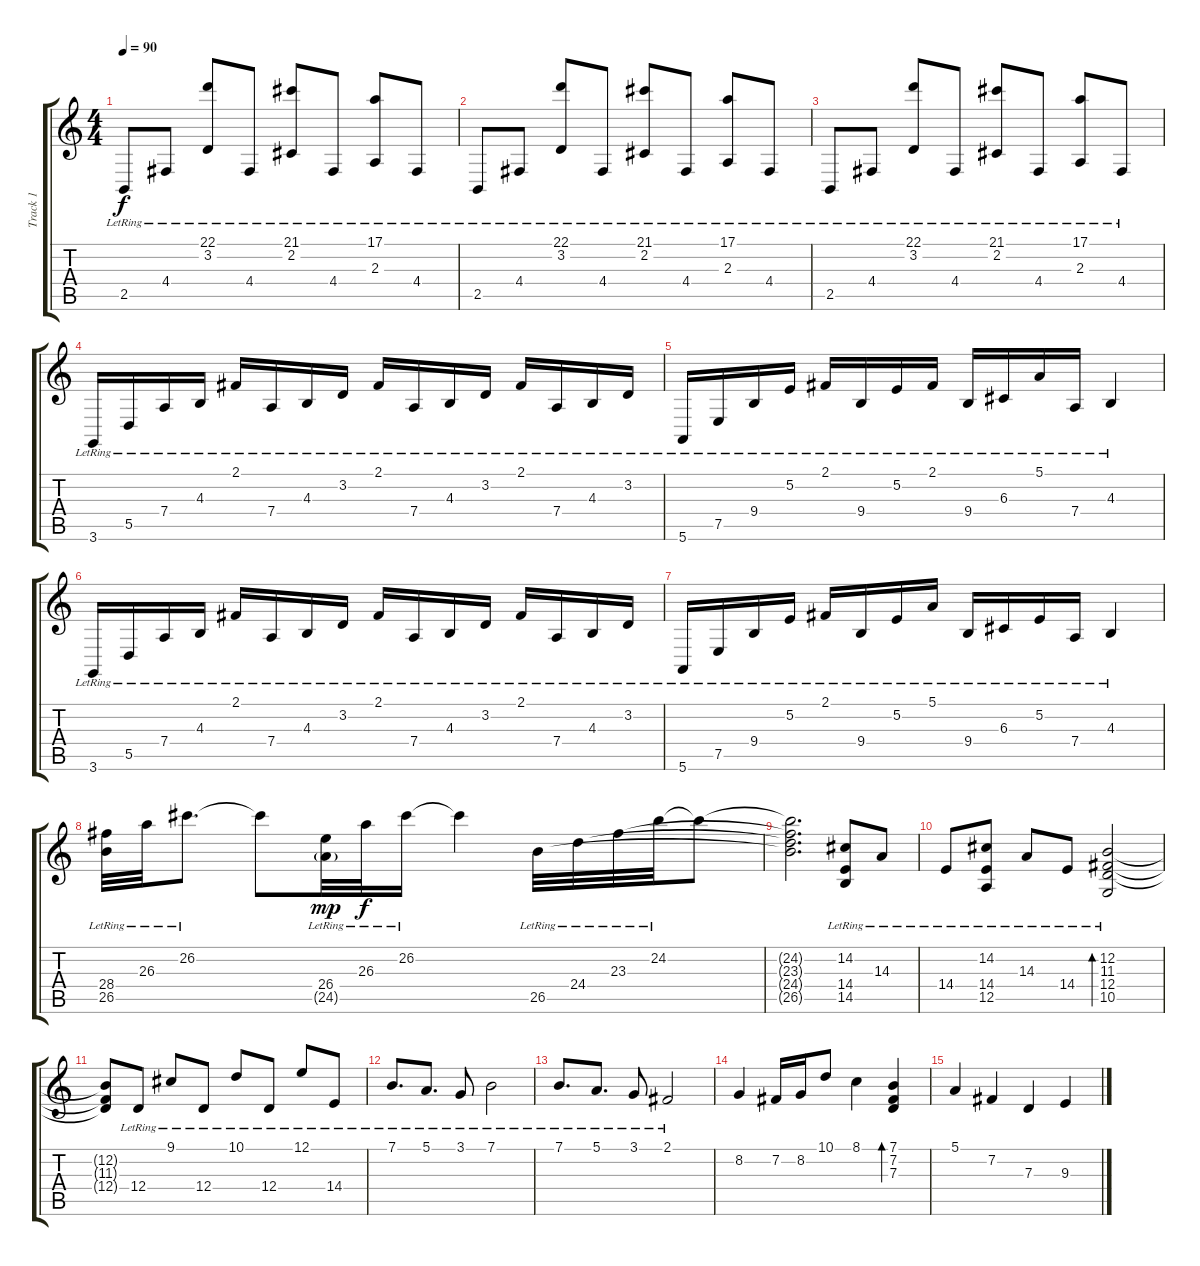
\track ("Track 1" "Track 1") {instrument acousticgrandpiano}
\staff {score tabs}
\tuning (E4 B3 G3 D3 A2 E2) {hide}
\ts (4 4)
\tempo 90
\clef g2
\ks c
2.5{lr}.8{dy f} 4.4{lr}.8 (22.1{lr} 3.2{lr}).8 4.4{lr}.8 (21.1{lr} 2.2{lr}).8 4.4{lr}.8 (17.1{lr} 2.3{lr}).8 4.4{lr}.8 |
2.5{lr}.8 4.4{lr}.8 (22.1{lr} 3.2{lr}).8 4.4{lr}.8 (21.1{lr} 2.2{lr}).8 4.4{lr}.8 (17.1{lr} 2.3{lr}).8 4.4{lr}.8 |
2.5{lr}.8 4.4{lr}.8 (22.1{lr} 3.2{lr}).8 4.4{lr}.8 (21.1{lr} 2.2{lr}).8 4.4{lr}.8 (17.1{lr} 2.3{lr}).8 4.4{lr}.8 |
3.6{lr}.16 5.5{lr}.16 7.4{lr}.16 4.3{lr}.16 2.1{lr}.16 7.4{lr}.16 4.3{lr}.16 3.2{lr}.16 2.1{lr}.16 7.4{lr}.16 4.3{lr}.16 3.2{lr}.16 2.1{lr}.16 7.4{lr}.16 4.3{lr}.16 3.2{lr}.16 |
5.6{lr}.16 7.5{lr}.16 9.4{lr}.16 5.2{lr}.16 2.1{lr}.16 9.4{lr}.16 5.2{lr}.16 2.1{lr}.16 9.4{lr}.16 6.3{lr}.16 5.1{lr}.16 7.4{lr}.16 4.3{lr}.4 |
3.6{lr}.16 5.5{lr}.16 7.4{lr}.16 4.3{lr}.16 2.1{lr}.16 7.4{lr}.16 4.3{lr}.16 3.2{lr}.16 2.1{lr}.16 7.4{lr}.16 4.3{lr}.16 3.2{lr}.16 2.1{lr}.16 7.4{lr}.16 4.3{lr}.16 3.2{lr}.16 |
5.6{lr}.16 7.5{lr}.16 9.4{lr}.16 5.2{lr}.16 2.1{lr}.16 9.4{lr}.16 5.2{lr}.16 5.1{lr}.16 9.4{lr}.16 6.3{lr}.16 5.2{lr}.16 7.4{lr}.16 4.3{lr}.4 |
(28.4{lr} 26.5{lr}).32 26.3{lr}.32 26.2{lr}.8{d} 26.2{t}.8 (26.4{lr} 24.5{g lr}).32{dy mp} 26.3{lr}.32{dy f} 26.2{lr}.16 26.2{t}.4 26.5{lr}.32 24.4{lr}.32 23.3{lr}.32 24.2{lr}.32 24.2{t}.8 |
(24.2{t} 23.3{t} 24.4{t} 26.5{t}).2{d} (14.2{lr} 14.4{lr} 14.5{lr}).8{volume 13} 14.3{lr}.8 |
14.4{lr}.8 (14.2{lr} 14.4{lr} 12.5{lr}).8 14.3{lr}.8 14.4{lr}.8 (12.2{lr} 11.3{lr} 12.4{lr} 10.5{lr}).2{bd 120} |
(12.2{t} 11.3{t} 12.4{t}).8{volume 10} 12.4{lr}.8{volume 13} 9.1{lr}.8 12.4{lr}.8 10.1{lr}.8 12.4{lr}.8 12.1{lr}.8 14.4{lr}.8 |
7.1{lr}.8{d volume 15} 5.1{lr}.8{d} 3.1{lr}.8 7.1{lr}.2 |
7.1{lr}.8{d} 5.1{lr}.8{d} 3.1{lr}.8 2.1{lr}.2 |
8.2.4 7.2.16 8.2.16 10.1.8 8.1.4 (7.1 7.2 7.3).4{bd 120} |
5.1.4 7.2.4 7.3.4 9.3.4
